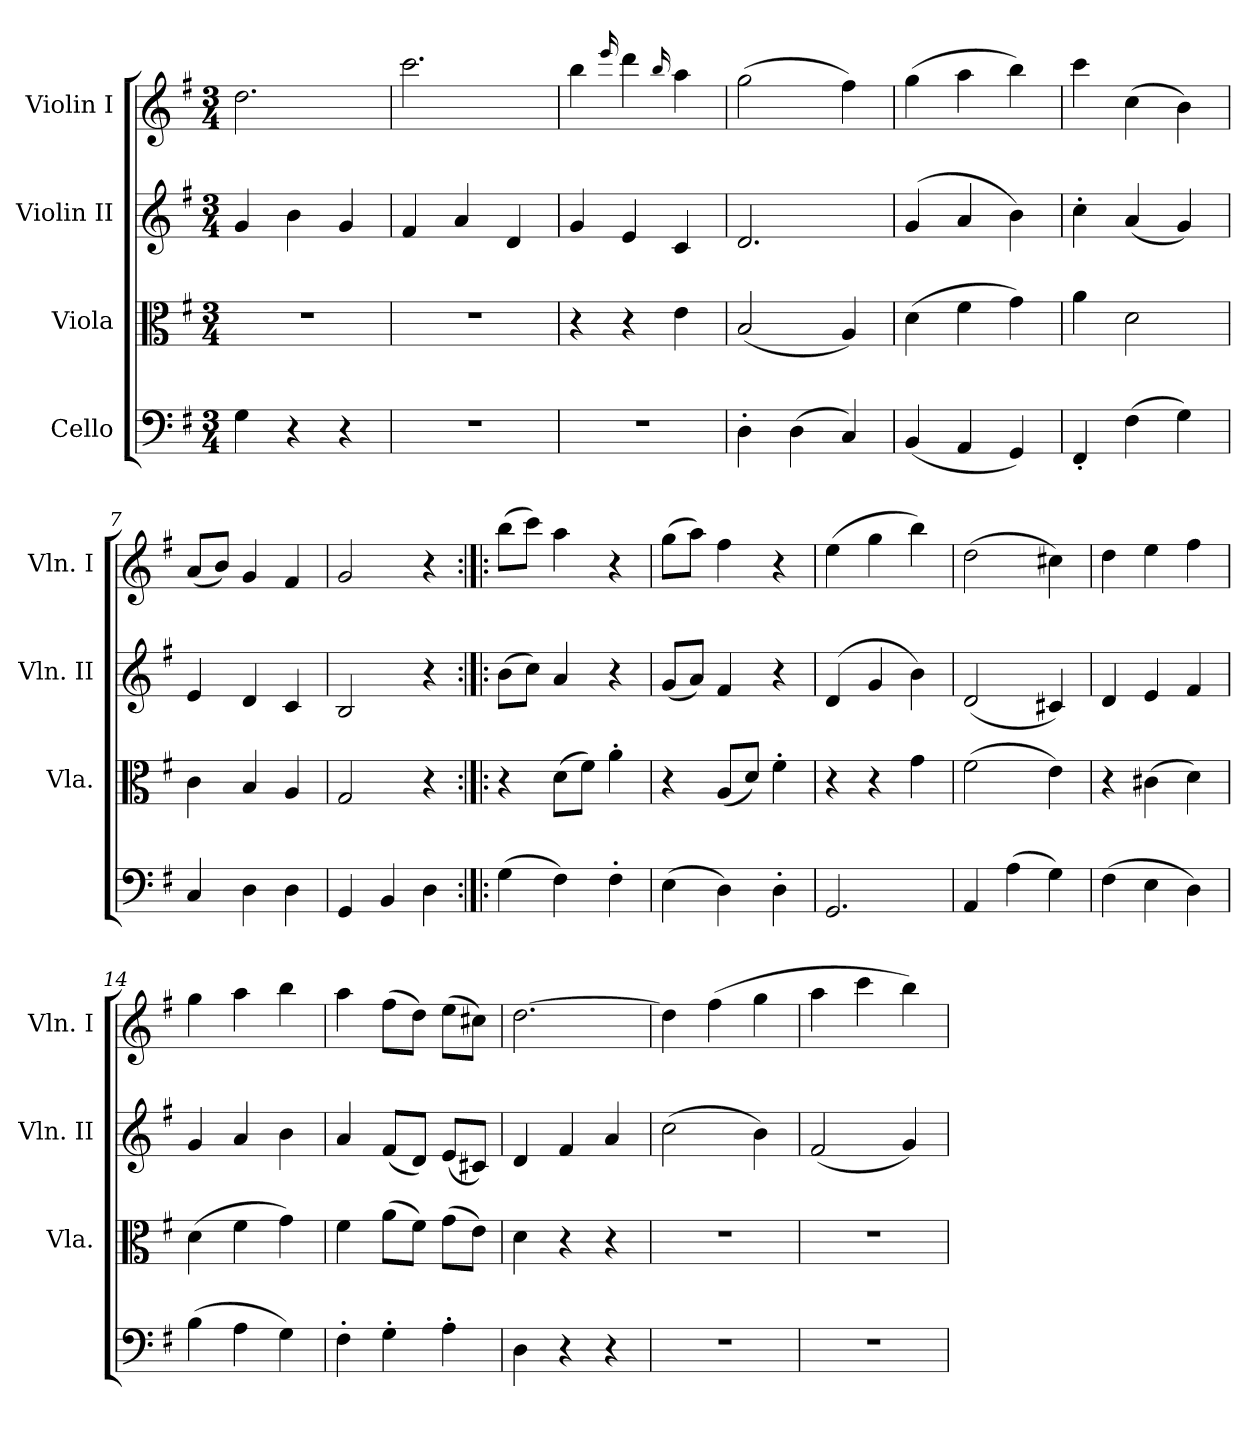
**kern	**kern	**kern	**kern
*part4	*part3	*part2	*part1
*staff4	*staff3	*staff2	*staff1
*I"Cello	*I"Viola	*I"Violin II	*I"Violin I
*	*I'Vla.	*I'Vln. II	*I'Vln. I
*clefF4	*clefC3	*clefG2	*clefG2
*k[f#]	*k[f#]	*k[f#]	*k[f#]
*G:	*G:	*G:	*G:
*M3/4	*M3/4	*M3/4	*M3/4
=1	=1	=1	=1
4G	2.r	4g	2.dd
4r	.	4b	.
4r	.	4g	.
=2	=2	=2	=2
2.r	2.r	4f#	2.ccc
.	.	4a	.
.	.	4d	.
=3	=3	=3	=3
2.r	4r	4g	4bb
.	.	.	16qqeee/
.	4r	4e	4ddd
.	.	.	16qqbb/
.	4e	4c	4aa
=4	=4	=4	=4
4D'	(2B	2.d	(2gg
(4D	.	.	.
4C)	4A)	.	4ff#)
=5	=5	=5	=5
(4BB	(4d	(4g	(4gg
4AA	4f#	4a	4aa
4GG)	4g)	4b)	4bb)
=6	=6	=6	=6
4FF#'	4a	4cc'	4ccc
(4F#	2d	(4a	(4cc
4G)	.	4g)	4b)
=7	=7	=7	=7
4C	4c	4e	(8aL
.	.	.	8bJ)
4D	4B	4d	4g
4D	4A	4c	4f#
=8	=8	=8	=8
4GG	2G	2B	2g
4BB	.	.	.
4D	4r	4r	4r
=9:|!|:	=9:|!|:	=9:|!|:	=9:|!|:
(4G	4r	(8bL	(8bbL
.	.	8ccJ)	8cccJ)
4F#)	(8dL	4a	4aa
.	8f#J)	.	.
4F#'	4a'	4r	4r
=10	=10	=10	=10
(4E	4r	(8gL	(8ggL
.	.	8aJ)	8aaJ)
4D)	(8AL	4f#	4ff#
.	8dJ)	.	.
4D'	4f#'	4r	4r
=11	=11	=11	=11
2.GG	4r	(4d	(4ee
.	4r	4g	4gg
.	4g	4b)	4bb)
=12	=12	=12	=12
4AA	(2f#	(2d	(2dd
(4A	.	.	.
4G)	4e)	4c#X)	4cc#X)
=13	=13	=13	=13
(4F#	4r	4d	4dd
4E	(4c#X	4e	4ee
4D)	4d)	4f#	4ff#
=14	=14	=14	=14
(4B	(4d	4g	4gg
4A	4f#	4a	4aa
4G)	4g)	4b	4bb
=15	=15	=15	=15
4F#'	4f#	4a	4aa
4G'	(8aL	(8f#L	(8ff#L
.	8f#J)	8dJ)	8ddJ)
4A'	(8gL	(8eL	(8eeL
.	8eJ)	8c#XJ)	8cc#XJ)
=16	=16	=16	=16
4D	4d	4d	[2.dd
4r	4r	4f#	.
4r	4r	4a	.
=17	=17	=17	=17
2.r	2.r	(2cc	4dd]
.	.	.	(4ff#
.	.	4b)	4gg
=18	=18	=18	=18
2.r	2.r	(2f#	4aa
.	.	.	4ccc
.	.	4g)	4bb)
=	=	=	=
*-	*-	*-	*-
